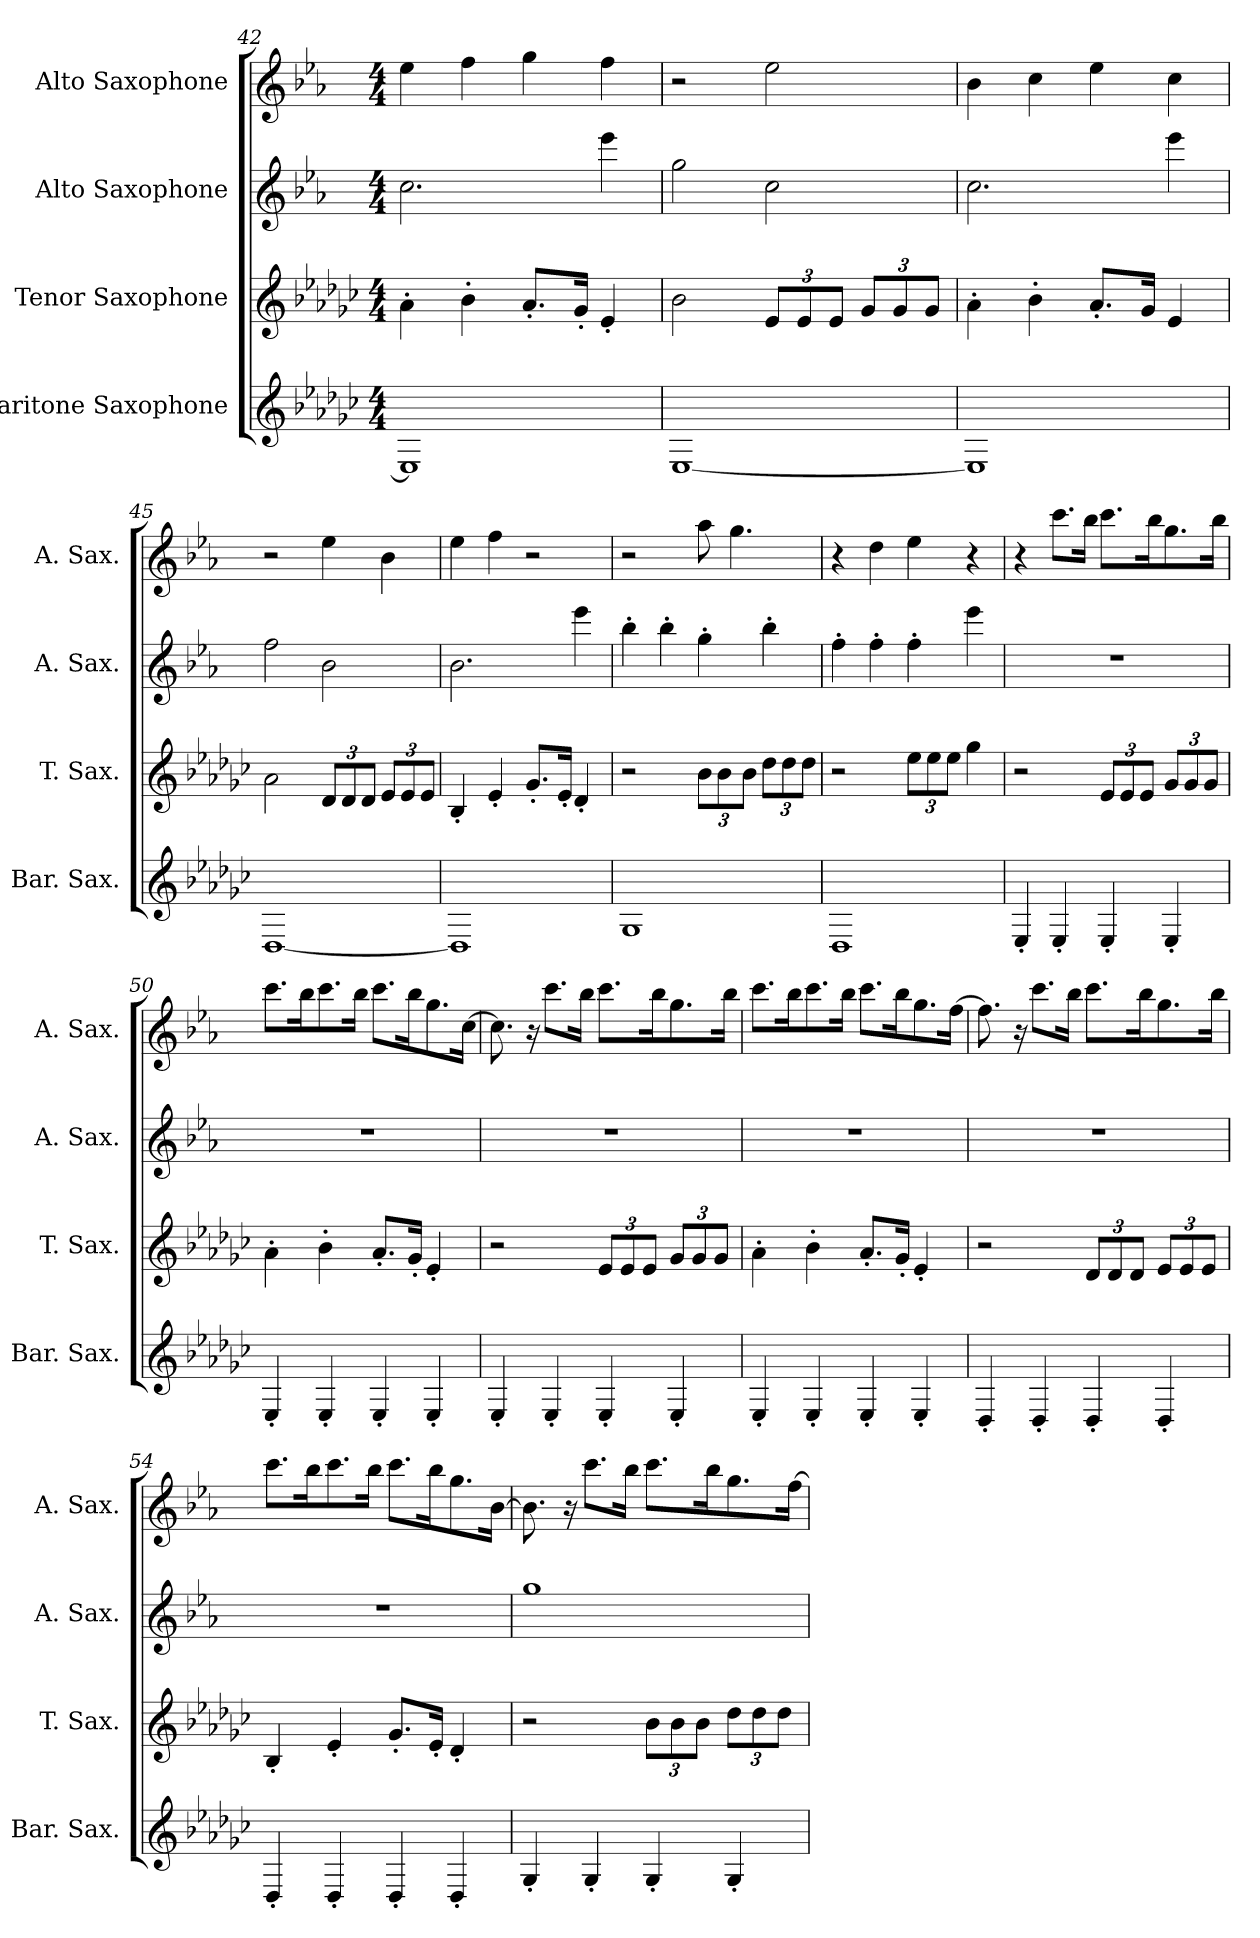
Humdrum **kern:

**kern	**kern	**kern	**kern
*part4	*part3	*part2	*part1
*staff4	*staff3	*staff2	*staff1
*I"Baritone Saxophone	*I"Tenor Saxophone	*I"Alto Saxophone	*I"Alto Saxophone
*I'Bar. Sax.	*I'T. Sax.	*I'A. Sax.	*I'A. Sax.
*clefG2	*clefG2	*clefG2	*clefG2
*ITrd12c21	*ITrd8c14	*ITrd5c9	*ITrd5c9
*k[b-e-a-d-g-c-]	*k[b-e-a-d-g-c-]	*k[b-e-a-d-g-c-]	*k[b-e-a-d-g-c-]
*G-:	*G-:	*G-:	*G-:
*M4/4	*M4/4	*M4/4	*M4/4
=42	=42	=42	=42
1EE-]	4A-'\	2.e-\	4g-\
.	4B-'\	.	4a-\
.	8.A-'/L	.	4b-\
.	16G-'/Jk	.	.
.	4E-'/	4gg-\	4a-\
!!LO:PB:g=z
=43	=43	=43	=43
[1EE-	2B-\	2b-\	2r
*	*Xbrackettup	*	*
.	12E-/L	2e-\	2g-\
.	12E-/	.	.
.	12E-/J	.	.
.	12G-/L	.	.
.	12G-/	.	.
.	12G-/J	.	.
=44	=44	=44	=44
1EE-]	4A-'\	2.e-\	4d-\
.	4B-'\	.	4e-\
.	8.A-'/L	.	4g-\
.	16G-/Jk	.	.
.	4E-/	4gg-\	4e-\
=45	=45	=45	=45
[1DD-	2A-\	2a-\	2r
.	12D-/L	2d-\	4g-\
.	12D-/	.	.
.	12D-/J	.	.
.	12E-/L	.	4d-\
.	12E-/	.	.
.	12E-/J	.	.
=46	=46	=46	=46
1DD-]	4BB-'/	2.d-\	4g-\
.	4E-'/	.	4a-\
.	8.G-'/L	.	2r
.	16E-'/Jk	.	.
.	4D-'/	4gg-\	.
=47	=47	=47	=47
1GG-	2r	4dd-'\	2r
.	.	4dd-'\	.
.	12B-\L	4b-'\	8cc-\
.	12B-\	.	.
.	.	.	4.b-\
.	12B-\J	.	.
.	12d-\L	4dd-'\	.
.	12d-\	.	.
.	12d-\J	.	.
!!LO:LB:g=z
=48	=48	=48	=48
1DD-	2r	4a-'\	4r
.	.	4a-'\	4f\
.	12e-\L	4a-'\	4g-\
.	12e-\	.	.
.	12e-\J	.	.
.	4g-\	4gg-\	4r
=49	=49	=49	=49
4EE-'/	2r	1r	4r
4EE-'/	.	.	8.ee-\L
.	.	.	16dd-\Jk
4EE-'/	12E-/L	.	8.ee-\L
.	12E-/	.	.
.	12E-/J	.	.
.	.	.	16dd-\K
4EE-'/	12G-/L	.	8.b-\
.	12G-/	.	.
.	12G-/J	.	.
.	.	.	16dd-\Jk
=50	=50	=50	=50
4EE-'/	4A-'\	1r	8.ee-\L
.	.	.	16dd-\K
4EE-'/	4B-'\	.	8.ee-\
.	.	.	16dd-\Jk
4EE-'/	8.A-'/L	.	8.ee-\L
.	16G-'/Jk	.	16dd-\K
4EE-'/	4E-'/	.	8.b-\
.	.	.	[16e-\Jk
=51	=51	=51	=51
4EE-'/	2r	1r	8.e-\]
.	.	.	16r
4EE-'/	.	.	8.ee-\L
.	.	.	16dd-\Jk
4EE-'/	12E-/L	.	8.ee-\L
.	12E-/	.	.
.	12E-/J	.	.
.	.	.	16dd-\K
4EE-'/	12G-/L	.	8.b-\
.	12G-/	.	.
.	12G-/J	.	.
.	.	.	16dd-\Jk
!!LO:LB:g=z
=52	=52	=52	=52
4EE-'/	4A-'\	1r	8.ee-\L
.	.	.	16dd-\K
4EE-'/	4B-'\	.	8.ee-\
.	.	.	16dd-\Jk
4EE-'/	8.A-'/L	.	8.ee-\L
.	16G-'/Jk	.	16dd-\K
4EE-'/	4E-'/	.	8.b-\
.	.	.	[16a-\Jk
=53	=53	=53	=53
4DD-'/	2r	1r	8.a-\]
.	.	.	16r
4DD-'/	.	.	8.ee-\L
.	.	.	16dd-\Jk
4DD-'/	12D-/L	.	8.ee-\L
.	12D-/	.	.
.	12D-/J	.	.
.	.	.	16dd-\K
4DD-'/	12E-/L	.	8.b-\
.	12E-/	.	.
.	12E-/J	.	.
.	.	.	16dd-\Jk
=54	=54	=54	=54
4DD-'/	4BB-'/	1r	8.ee-\L
.	.	.	16dd-\K
4DD-'/	4E-'/	.	8.ee-\
.	.	.	16dd-\Jk
4DD-'/	8.G-'/L	.	8.ee-\L
.	16E-'/Jk	.	16dd-\K
4DD-'/	4D-'/	.	8.b-\
.	.	.	[16d-\Jk
!!LO:PB:g=z
=55	=55	=55	=55
4GG-'/	2r	1b-	8.d-\]
.	.	.	16r
4GG-'/	.	.	8.ee-\L
.	.	.	16dd-\Jk
4GG-'/	12B-\L	.	8.ee-\L
.	12B-\	.	.
.	12B-\J	.	.
.	.	.	16dd-\K
4GG-'/	12d-\L	.	8.b-\
.	12d-\	.	.
.	12d-\J	.	.
.	.	.	[16a-\Jk
=	=	=	=
*-	*-	*-	*-
